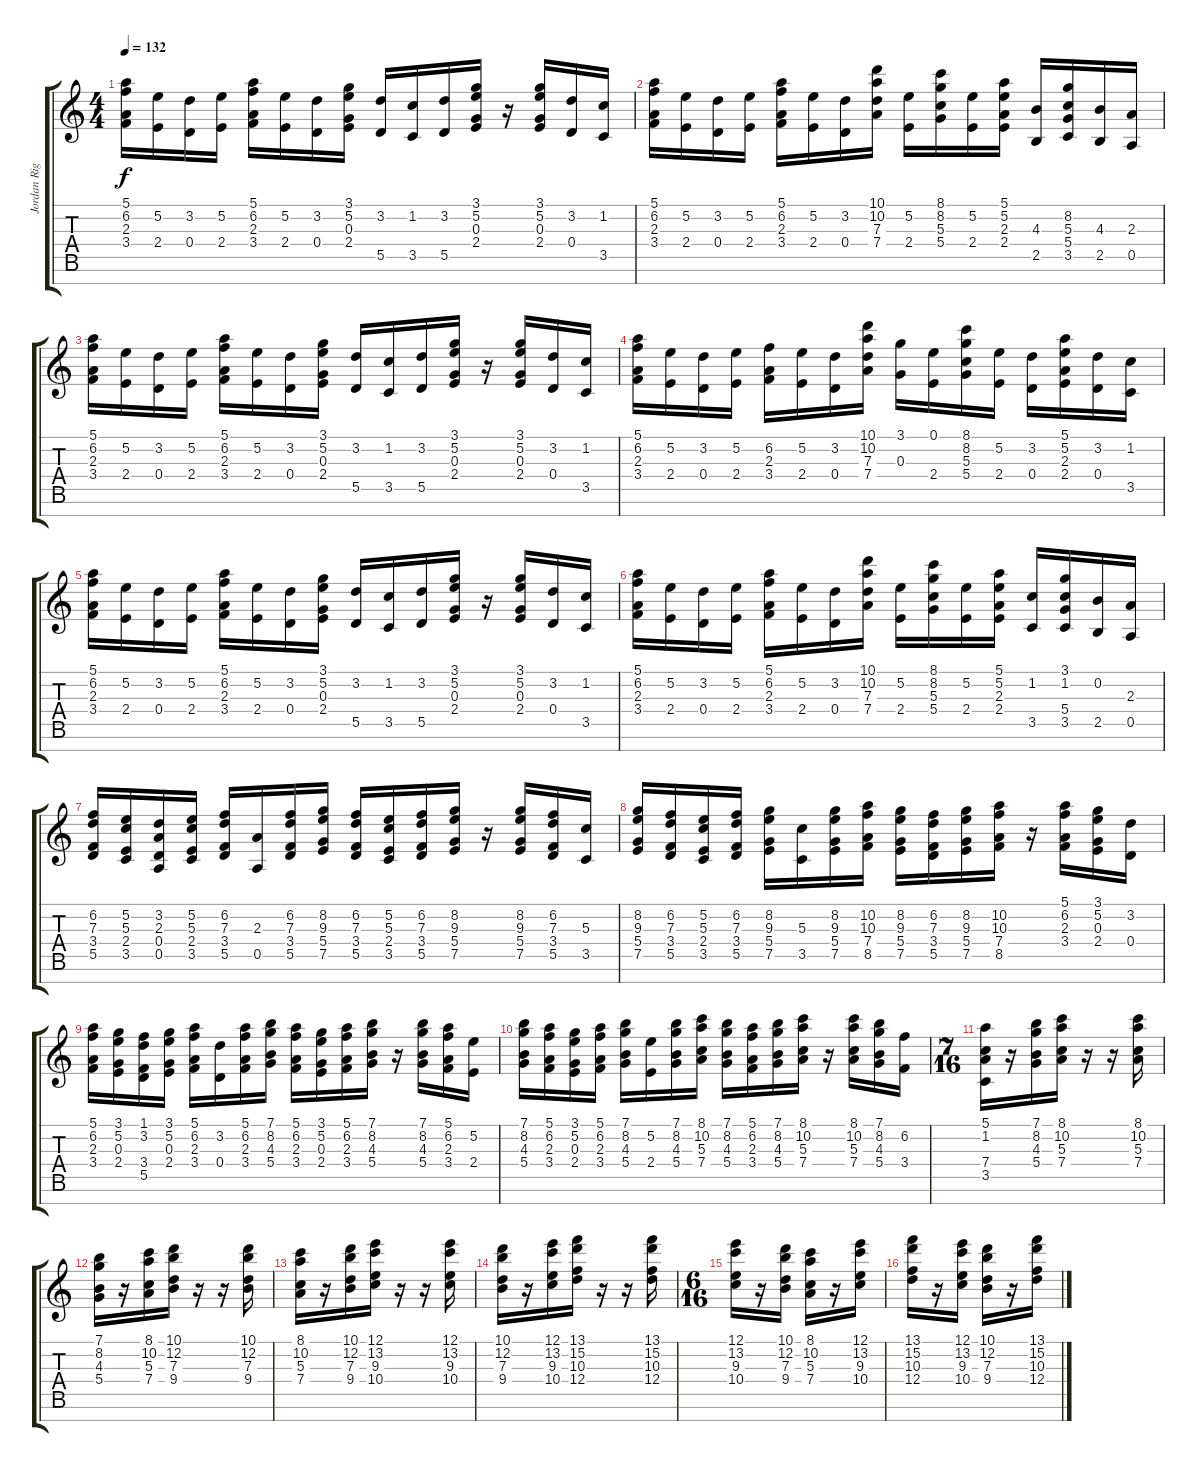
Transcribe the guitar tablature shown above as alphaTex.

\track ("Jordan Right Hand Overdubs and Effects" "Jordan Rig") {instrument violin}
\staff {score tabs}
\tuning (E5 B4 G4 D4 A3 E3 B2) {hide}
\ts (4 4)
\tempo 132
\clef g2
\ks c
(5.1 6.2 2.3 3.4).16{dy f} (5.2 2.4).16 (3.2 0.4).16 (5.2 2.4).16 (5.1 6.2 2.3 3.4).16 (5.2 2.4).16 (3.2 0.4).16 (3.1 5.2 0.3 2.4).16 (3.2 5.5).16 (1.2 3.5).16 (3.2 5.5).16 (3.1 5.2 0.3 2.4).16 r.16 (3.1 5.2 0.3 2.4).16 (3.2 0.4).16 (1.2 3.5).16 |
(5.1 6.2 2.3 3.4).16 (5.2 2.4).16 (3.2 0.4).16 (5.2 2.4).16 (5.1 6.2 2.3 3.4).16 (5.2 2.4).16 (3.2 0.4).16 (10.1 10.2 7.3 7.4).16 (5.2 2.4).16 (8.1 8.2 5.3 5.4).16 (5.2 2.4).16 (5.1 5.2 2.3 2.4).16 (4.3 2.5).16 (8.2 5.3 5.4 3.5).16 (4.3 2.5).16 (2.3 0.5).16 |
(5.1 6.2 2.3 3.4).16 (5.2 2.4).16 (3.2 0.4).16 (5.2 2.4).16 (5.1 6.2 2.3 3.4).16 (5.2 2.4).16 (3.2 0.4).16 (3.1 5.2 0.3 2.4).16 (3.2 5.5).16 (1.2 3.5).16 (3.2 5.5).16 (3.1 5.2 0.3 2.4).16 r.16 (3.1 5.2 0.3 2.4).16 (3.2 0.4).16 (1.2 3.5).16 |
(5.1 6.2 2.3 3.4).16 (5.2 2.4).16 (3.2 0.4).16 (5.2 2.4).16 (6.2 2.3 3.4).16 (5.2 2.4).16 (3.2 0.4).16 (10.1 10.2 7.3 7.4).16 (3.1 0.3).16 (0.1 2.4).16 (8.1 8.2 5.3 5.4).16 (5.2 2.4).16 (3.2 0.4).16 (5.1 5.2 2.3 2.4).16 (3.2 0.4).16 (1.2 3.5).16 |
(5.1 6.2 2.3 3.4).16 (5.2 2.4).16 (3.2 0.4).16 (5.2 2.4).16 (5.1 6.2 2.3 3.4).16 (5.2 2.4).16 (3.2 0.4).16 (3.1 5.2 0.3 2.4).16 (3.2 5.5).16 (1.2 3.5).16 (3.2 5.5).16 (3.1 5.2 0.3 2.4).16 r.16 (3.1 5.2 0.3 2.4).16 (3.2 0.4).16 (1.2 3.5).16 |
(5.1 6.2 2.3 3.4).16 (5.2 2.4).16 (3.2 0.4).16 (5.2 2.4).16 (5.1 6.2 2.3 3.4).16 (5.2 2.4).16 (3.2 0.4).16 (10.1 10.2 7.3 7.4).16 (5.2 2.4).16 (8.1 8.2 5.3 5.4).16 (5.2 2.4).16 (5.1 5.2 2.3 2.4).16 (1.2 3.5).16 (3.1 1.2 5.4 3.5).16 (0.2 2.5).16 (2.3 0.5).16 |
(6.2 7.3 3.4 5.5).16 (5.2 5.3 2.4 3.5).16 (3.2 2.3 0.4 0.5).16 (5.2 5.3 2.4 3.5).16 (6.2 7.3 3.4 5.5).16 (2.3 0.5).16 (6.2 7.3 3.4 5.5).16 (8.2 9.3 5.4 7.5).16 (6.2 7.3 3.4 5.5).16 (5.2 5.3 2.4 3.5).16 (6.2 7.3 3.4 5.5).16 (8.2 9.3 5.4 7.5).16 r.16 (8.2 9.3 5.4 7.5).16 (6.2 7.3 3.4 5.5).16 (5.3 3.5).16 |
(8.2 9.3 5.4 7.5).16 (6.2 7.3 3.4 5.5).16 (5.2 5.3 2.4 3.5).16 (6.2 7.3 3.4 5.5).16 (8.2 9.3 5.4 7.5).16 (5.3 3.5).16 (8.2 9.3 5.4 7.5).16 (10.2 10.3 7.4 8.5).16 (8.2 9.3 5.4 7.5).16 (6.2 7.3 3.4 5.5).16 (8.2 9.3 5.4 7.5).16 (10.2 10.3 7.4 8.5).16 r.16 (5.1 6.2 2.3 3.4).16 (3.1 5.2 0.3 2.4).16 (3.2 0.4).16 |
(5.1 6.2 2.3 3.4).16 (3.1 5.2 0.3 2.4).16 (1.1 3.2 3.4 5.5).16 (3.1 5.2 0.3 2.4).16 (5.1 6.2 2.3 3.4).16 (3.2 0.4).16 (5.1 6.2 2.3 3.4).16 (7.1 8.2 4.3 5.4).16 (5.1 6.2 2.3 3.4).16 (3.1 5.2 0.3 2.4).16 (5.1 6.2 2.3 3.4).16 (7.1 8.2 4.3 5.4).16 r.16 (7.1 8.2 4.3 5.4).16 (5.1 6.2 2.3 3.4).16 (5.2 2.4).16 |
(7.1 8.2 4.3 5.4).16 (5.1 6.2 2.3 3.4).16 (3.1 5.2 0.3 2.4).16 (5.1 6.2 2.3 3.4).16 (7.1 8.2 4.3 5.4).16 (5.2 2.4).16 (7.1 8.2 4.3 5.4).16 (8.1 10.2 5.3 7.4).16 (7.1 8.2 4.3 5.4).16 (5.1 6.2 2.3 3.4).16 (7.1 8.2 4.3 5.4).16 (8.1 10.2 5.3 7.4).16 r.16 (8.1 10.2 5.3 7.4).16 (7.1 8.2 4.3 5.4).16 (6.2 3.4).16 |
\ts (7 16)
(5.1 1.2 7.4 3.5).16 r.16 (7.1 8.2 4.3 5.4).16 (8.1 10.2 5.3 7.4).16 r.16 r.16 (8.1 10.2 5.3 7.4).16 |
(7.1 8.2 4.3 5.4).16 r.16 (8.1 10.2 5.3 7.4).16 (10.1 12.2 7.3 9.4).16 r.16 r.16 (10.1 12.2 7.3 9.4).16 |
(8.1 10.2 5.3 7.4).16 r.16 (10.1 12.2 7.3 9.4).16 (12.1 13.2 9.3 10.4).16 r.16 r.16 (12.1 13.2 9.3 10.4).16 |
(10.1 12.2 7.3 9.4).16 r.16 (12.1 13.2 9.3 10.4).16 (13.1 15.2 10.3 12.4).16 r.16 r.16 (13.1 15.2 10.3 12.4).16 |
\ts (6 16)
(12.1 13.2 9.3 10.4).16 r.16 (10.1 12.2 7.3 9.4).16 (8.1 10.2 5.3 7.4).16 r.16 (12.1 13.2 9.3 10.4).16 |
(13.1 15.2 10.3 12.4).16 r.16 (12.1 13.2 9.3 10.4).16 (10.1 12.2 7.3 9.4).16 r.16 (13.1 15.2 10.3 12.4).16
